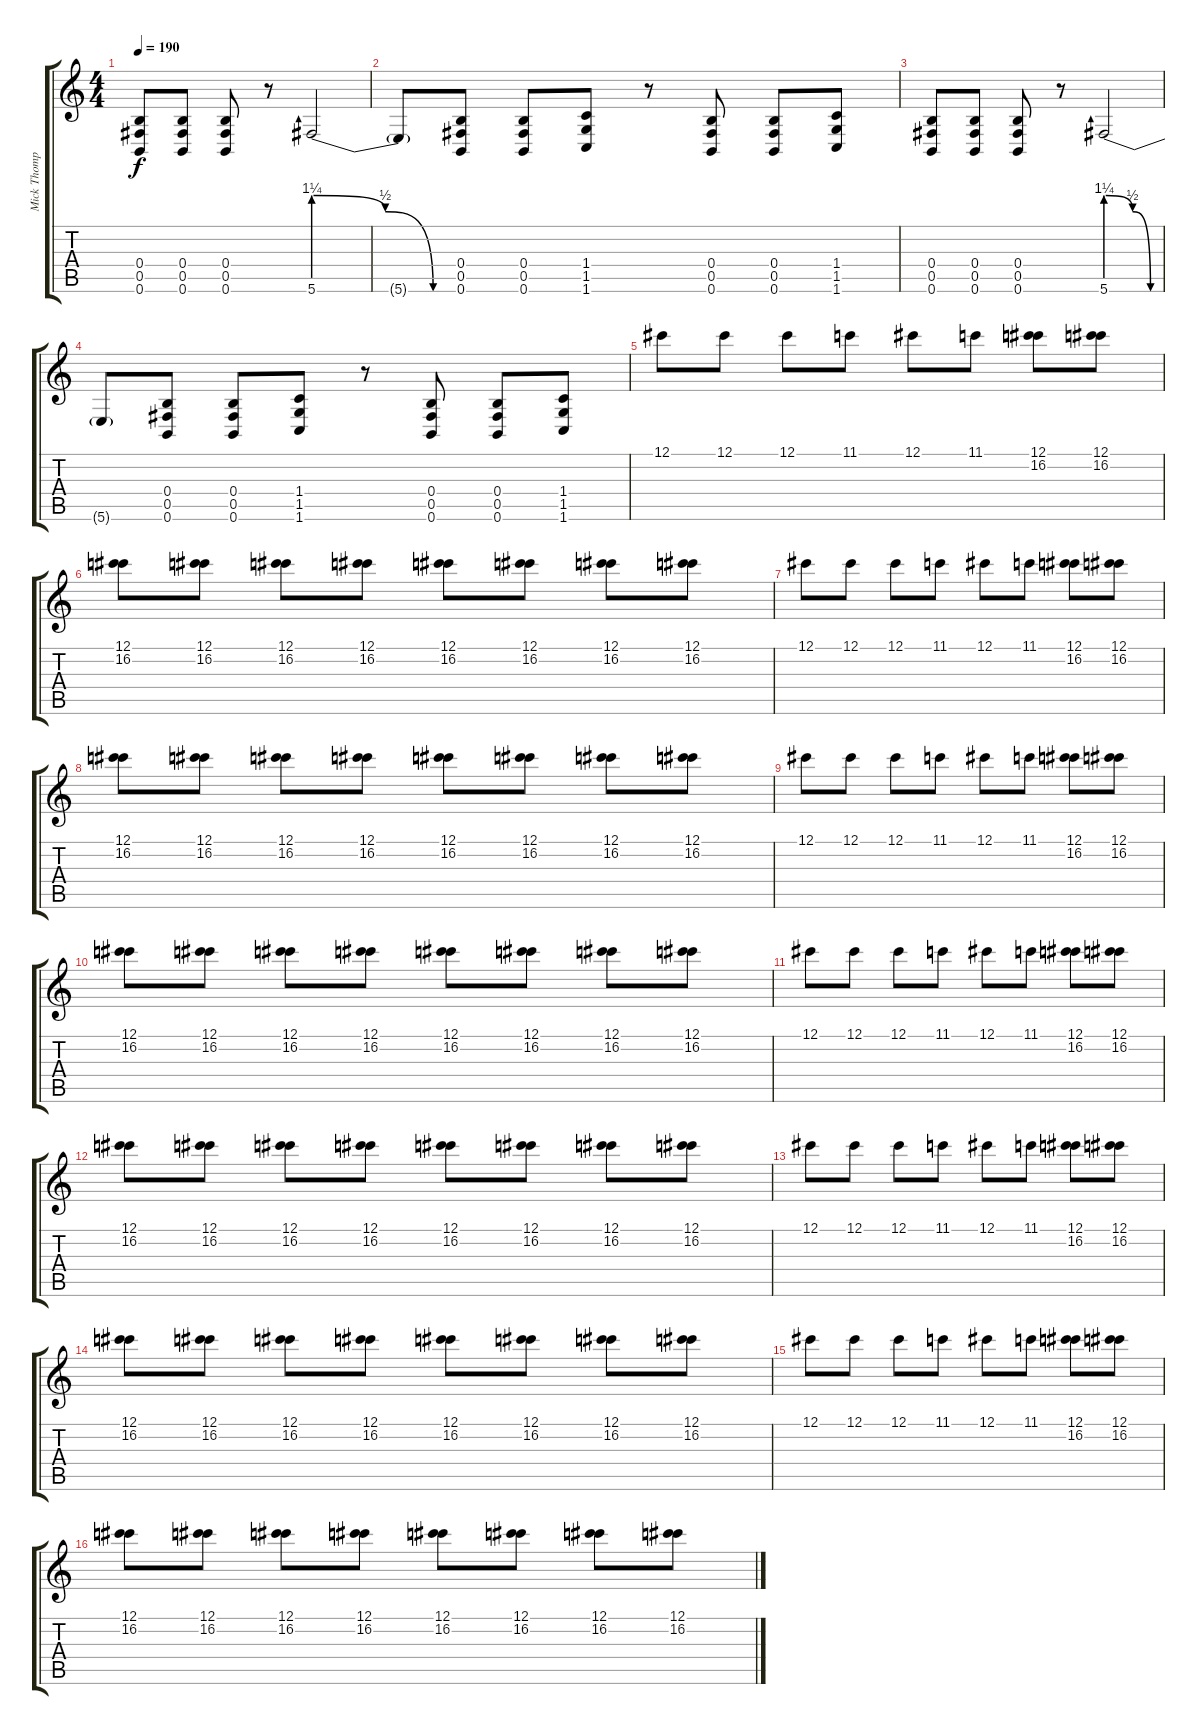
\track ("Mick Thompson" "Mick Thomp") {instrument distortionguitar}
\staff {score tabs}
\tuning (Db4 Ab3 E3 B2 Gb2 B1) {hide}
\ts (4 4)
\tempo 190
\clef g2
\ks c
(0.4 0.5 0.6).8{dy f} (0.4 0.5 0.6).8 (0.4 0.5 0.6).8 r.8 5.6{be (custom 0 5 30 2 50 0 60 0)}.2 |
5.6{t}.8 (0.4 0.5 0.6).8 (0.4 0.5 0.6).8 (1.4 1.5 1.6).8 r.8 (0.4 0.5 0.6).8 (0.4 0.5 0.6).8 (1.4 1.5 1.6).8 |
(0.4 0.5 0.6).8 (0.4 0.5 0.6).8 (0.4 0.5 0.6).8 r.8 5.6{be (custom 0 5 30 2 50 0 60 0)}.2 |
5.6{t}.8 (0.4 0.5 0.6).8 (0.4 0.5 0.6).8 (1.4 1.5 1.6).8 r.8 (0.4 0.5 0.6).8 (0.4 0.5 0.6).8 (1.4 1.5 1.6).8 |
12.1.8 12.1.8 12.1.8 11.1.8 12.1.8 11.1.8 (12.1 16.2).8 (12.1 16.2).8 |
(12.1 16.2).8 (12.1 16.2).8 (12.1 16.2).8 (12.1 16.2).8 (12.1 16.2).8 (12.1 16.2).8 (12.1 16.2).8 (12.1 16.2).8 |
12.1.8 12.1.8 12.1.8 11.1.8 12.1.8 11.1.8 (12.1 16.2).8 (12.1 16.2).8 |
(12.1 16.2).8 (12.1 16.2).8 (12.1 16.2).8 (12.1 16.2).8 (12.1 16.2).8 (12.1 16.2).8 (12.1 16.2).8 (12.1 16.2).8 |
12.1.8 12.1.8 12.1.8 11.1.8 12.1.8 11.1.8 (12.1 16.2).8 (12.1 16.2).8 |
(12.1 16.2).8 (12.1 16.2).8 (12.1 16.2).8 (12.1 16.2).8 (12.1 16.2).8 (12.1 16.2).8 (12.1 16.2).8 (12.1 16.2).8 |
12.1.8 12.1.8 12.1.8 11.1.8 12.1.8 11.1.8 (12.1 16.2).8 (12.1 16.2).8 |
(12.1 16.2).8 (12.1 16.2).8 (12.1 16.2).8 (12.1 16.2).8 (12.1 16.2).8 (12.1 16.2).8 (12.1 16.2).8 (12.1 16.2).8 |
12.1.8 12.1.8 12.1.8 11.1.8 12.1.8 11.1.8 (12.1 16.2).8 (12.1 16.2).8 |
(12.1 16.2).8 (12.1 16.2).8 (12.1 16.2).8 (12.1 16.2).8 (12.1 16.2).8 (12.1 16.2).8 (12.1 16.2).8 (12.1 16.2).8 |
12.1.8 12.1.8 12.1.8 11.1.8 12.1.8 11.1.8 (12.1 16.2).8 (12.1 16.2).8 |
(12.1 16.2).8 (12.1 16.2).8 (12.1 16.2).8 (12.1 16.2).8 (12.1 16.2).8 (12.1 16.2).8 (12.1 16.2).8 (12.1 16.2).8
